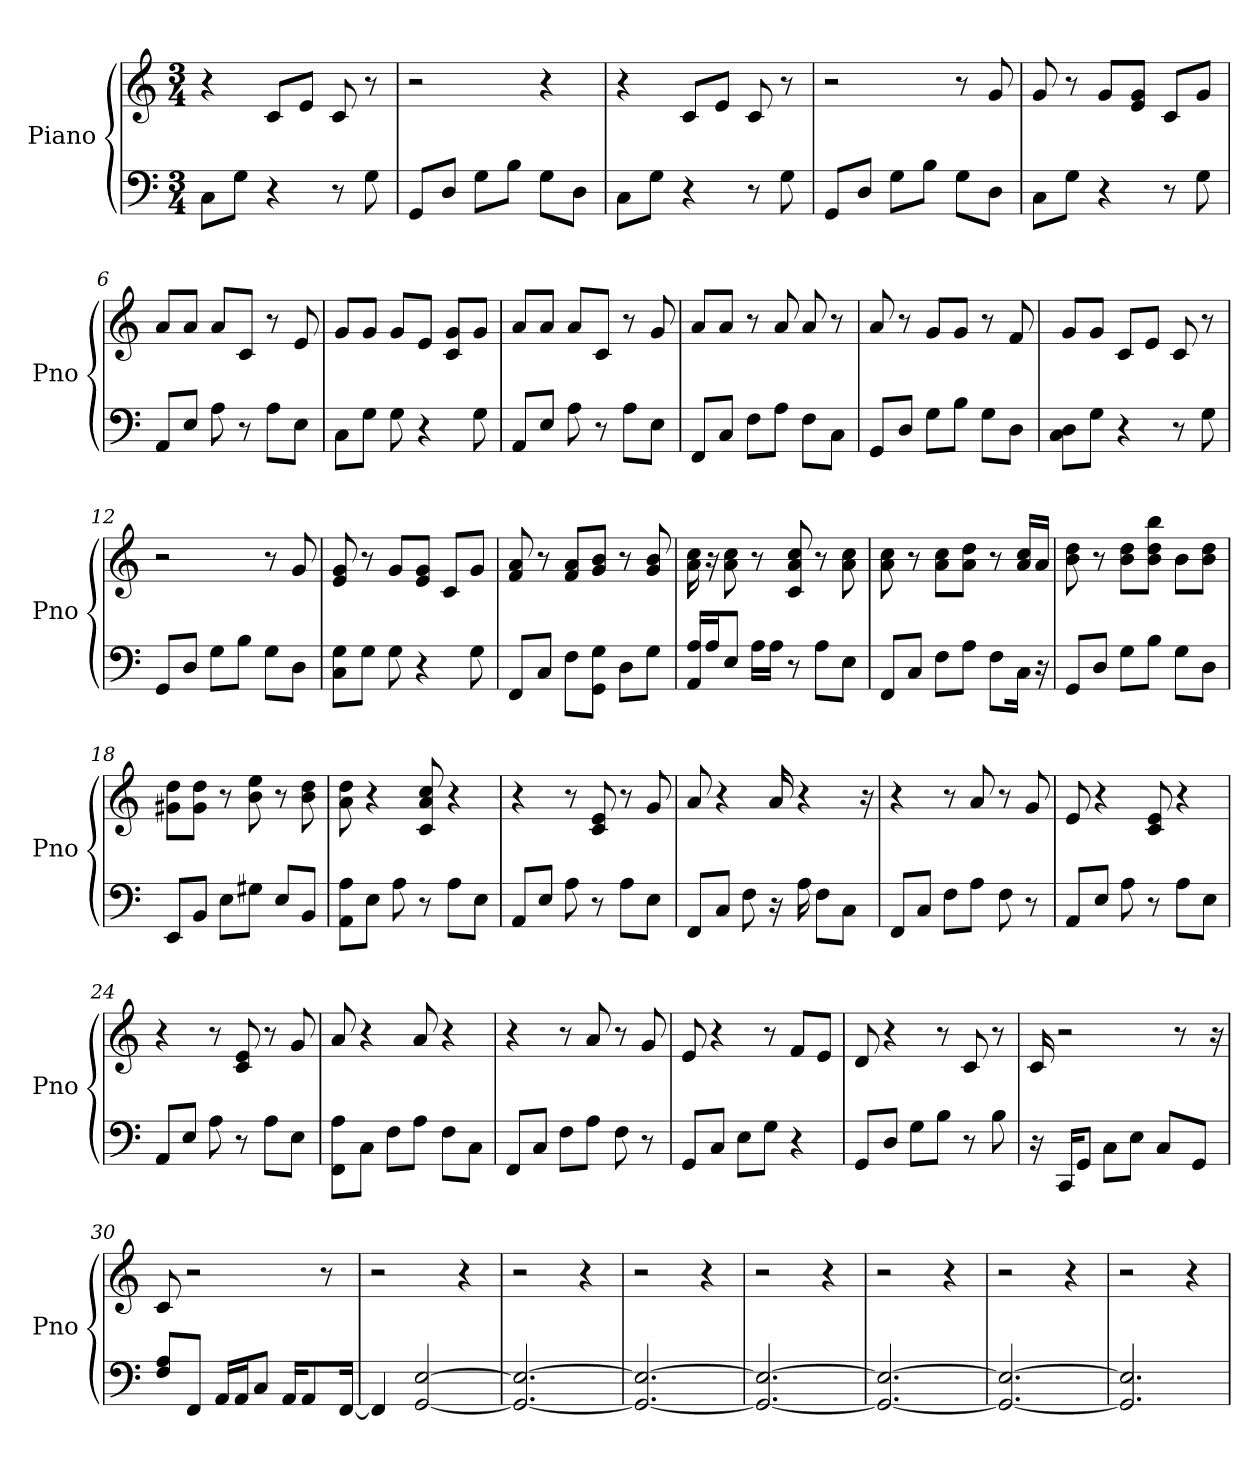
**kern	**kern
*part1	*part1
*staff2	*staff1
*I"Piano	*
*I'Pno	*
*clefF4	*clefG2
*k[]	*k[]
*C:	*C:
*M3/4	*M3/4
*MM105	*MM105
=1	=1
8C\L	4r
8G\J	.
4r	8c/L
.	8e/J
8r	8c
8G	8r
=2	=2
8GG/L	2r
8D/J	.
8G\L	.
8B\J	.
8G\L	4r
8D\J	.
=3	=3
8C\L	4r
8G\J	.
4r	8c/L
.	8e/J
8r	8c
8G	8r
=4	=4
8GG/L	2r
8D/J	.
8G\L	.
8B\J	.
8G\L	8r
8D\J	8g
=5	=5
8C\L	8g
8G\J	8r
4r	8g/L
.	8e/ 8g/J
8r	8c/L
8G	8g/J
=6	=6
8AA/L	8a/L
8E/J	8a/J
8A	8a/L
8r	8c/J
8A\L	8r
8E\J	8e
=7	=7
8C\L	8g/L
8G\J	8g/J
8G	8g/L
4r	8e/J
.	8g/ 8c/L
8G	8g/J
=8	=8
8AA/L	8a/L
8E/J	8a/J
8A	8a/L
8r	8c/J
8A\L	8r
8E\J	8g
=9	=9
8FF/L	8a/L
8C/J	8a/J
8F\L	8r
8A\J	8a
8F\L	8a
8C\J	8r
=10	=10
8GG/L	8a
8D/J	8r
8G\L	8g/L
8B\J	8g/J
8G\L	8r
8D\J	8f
=11	=11
8D\ 8C\L	8g/L
8G\J	8g/J
4r	8c/L
.	8e/J
8r	8c
8G	8r
=12	=12
8GG/L	2r
8D/J	.
8G\L	.
8B\J	.
8G\L	8r
8D\J	8g
=13	=13
8G\ 8C\L	8g 8e
8G\J	8r
8G	8g/L
4r	8e/ 8g/J
.	8c/L
8G	8g/J
=14	=14
8FF/L	8a 8f
8C/J	8r
8F\L	8f/ 8a/L
8GG\ 8G\J	8b/ 8g/J
8D\L	8r
8G\J	8b 8g
=15	=15
16AA/ 16A/LL	16cc 16a
16A/J	16r
8E/J	8cc 8a
16A\LL	8r
16A\JJ	.
8r	8a 8c 8cc
8A\L	8r
8E\J	8cc 8a
=16	=16
8FF/L	8cc 8a
8C/J	8r
8F\L	8cc\ 8a\L
8A\J	8a\ 8dd\J
8F\L	8r
16C\Jk	16a/ 16cc/LL
16r	16a/JJ
=17	=17
8GG/L	8b 8dd
8D/J	8r
8G\L	8b\ 8dd\L
8B\J	8bb\ 8dd\ 8b\J
8G\L	8b\L
8D\J	8dd\ 8b\J
=18	=18
8EE/L	8dd\ 8g#\L
8BB/J	8dd\ 8g#\J
8E\L	8r
8G#\J	8ee 8b
8E/L	8r
8BB/J	8dd 8b
=19	=19
8A\ 8AA\L	8dd 8a
8E\J	4r
8A	.
8r	8c 8a 8cc
8A\L	4r
8E\J	.
=20	=20
8AA/L	4r
8E/J	.
8A	8r
8r	8c 8e
8A\L	8r
8E\J	8g
=21	=21
8FF/L	8a
8C/J	4r
8F	.
16r	16a
16A	4r
8F\L	.
8C\J	.
.	16r
=22	=22
8FF/L	4r
8C/J	.
8F\L	8r
8A\J	8a
8F	8r
8r	8g
=23	=23
8AA/L	8e
8E/J	4r
8A	.
8r	8e 8c
8A\L	4r
8E\J	.
=24	=24
8AA/L	4r
8E/J	.
8A	8r
8r	8c 8e
8A\L	8r
8E\J	8g
=25	=25
8A\ 8FF\L	8a
8C\J	4r
8F\L	.
8A\J	8a
8F\L	4r
8C\J	.
=26	=26
8FF/L	4r
8C/J	.
8F\L	8r
8A\J	8a
8F	8r
8r	8g
=27	=27
8GG/L	8e
8C/J	4r
8E\L	.
8G\J	8r
4r	8f/L
.	8e/J
=28	=28
8GG/L	8d
8D/J	4r
8G\L	.
8B\J	8r
8r	8c
8B	8r
=29	=29
16r	16c
16CC/KL	2r
8GG/J	.
8C\L	.
8E\J	.
8C/L	.
.	8r
8GG/J	.
.	16r
=30	=30
8A/ 8F/L	8c
8FF/J	2r
16AA/LL	.
16AA/J	.
8C/J	.
16AA/KL	.
8AA/	.
.	8r
[16FF/Jk	.
=31	=31
4FF]	2r
[2GG [2E	.
.	4r
=32	=32
2.GG_ 2.E_	2r
.	4r
=33	=33
2.GG_ 2.E_	2r
.	4r
=34	=34
2.GG_ 2.E_	2r
.	4r
=35	=35
2.GG_ 2.E_	2r
.	4r
=36	=36
2.GG_ 2.E_	2r
.	4r
=37	=37
2.GG] 2.E]	2r
.	4r
=	=
*-	*-
